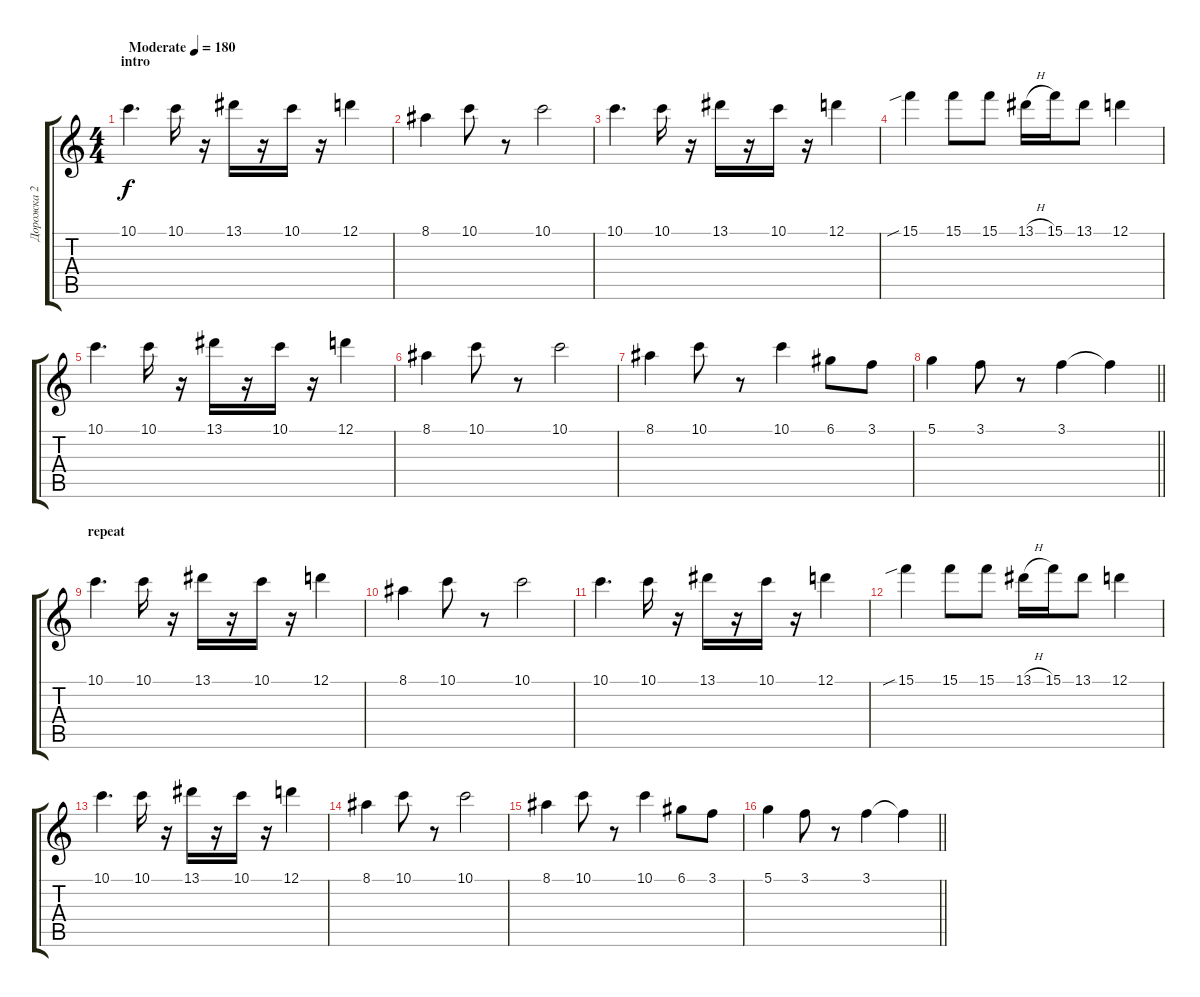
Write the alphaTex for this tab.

\track ("Дорожка 2" "Дорожка 2") {instrument acousticguitarsteel}
\staff {score tabs}
\tuning (D4 A3 F3 C3 G2 D2) {hide}
\ts (4 4)
\section ("" "intro")
\tempo (180 "Moderate")
\clef g2
\ks c
10.1.4{d dy f instrument acousticguitarsteel} 10.1.16 r.16 13.1.16 r.16 10.1.16 r.16 12.1.4 |
8.1.4 10.1.8 r.8 10.1.2 |
10.1.4{d} 10.1.16 r.16 13.1.16 r.16 10.1.16 r.16 12.1.4 |
15.1{sib}.4 15.1.8 15.1.8 13.1{h}.16 15.1.16 13.1.8 12.1.4 |
10.1.4{d} 10.1.16 r.16 13.1.16 r.16 10.1.16 r.16 12.1.4 |
8.1.4 10.1.8 r.8 10.1.2 |
8.1.4 10.1.8 r.8 10.1.4 6.1.8 3.1.8 |
\barLineRight lightlight
5.1.4 3.1.8 r.8 3.1.4 3.1{t}.4 |
\section ("" "repeat")
10.1.4{d} 10.1.16 r.16 13.1.16 r.16 10.1.16 r.16 12.1.4 |
8.1.4 10.1.8 r.8 10.1.2 |
10.1.4{d} 10.1.16 r.16 13.1.16 r.16 10.1.16 r.16 12.1.4 |
15.1{sib}.4 15.1.8 15.1.8 13.1{h}.16 15.1.16 13.1.8 12.1.4 |
10.1.4{d} 10.1.16 r.16 13.1.16 r.16 10.1.16 r.16 12.1.4 |
8.1.4 10.1.8 r.8 10.1.2 |
8.1.4 10.1.8 r.8 10.1.4 6.1.8 3.1.8 |
\barLineRight lightlight
5.1.4 3.1.8 r.8 3.1.4 3.1{t}.4
